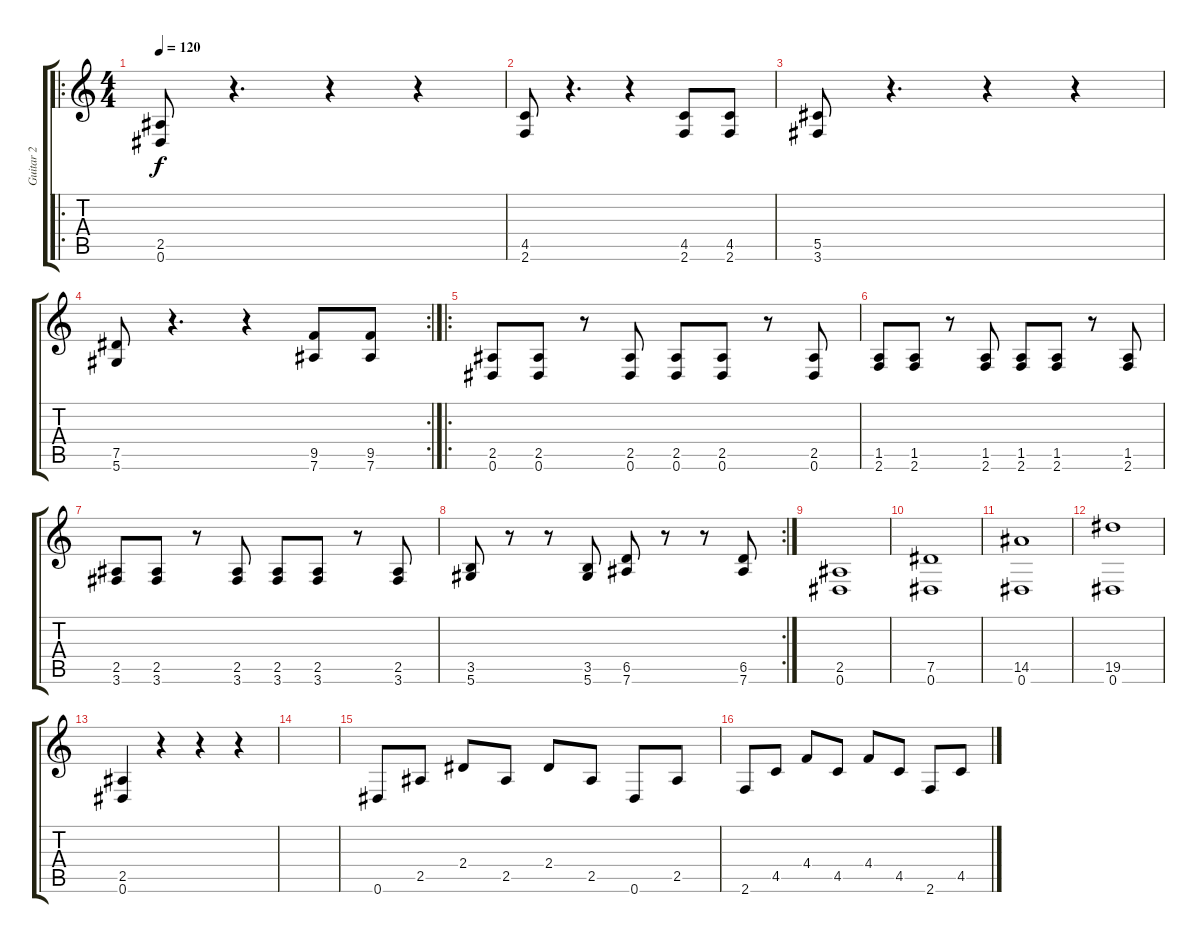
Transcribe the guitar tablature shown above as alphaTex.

\track ("Guitar 2" "Guitar 2") {instrument overdrivenguitar}
\staff {score tabs}
\tuning (Eb4 Bb3 Gb3 Db3 Ab2 Eb2) {hide}
\ro
\ts (4 4)
\tempo 120
\clef g2
\ks c
(2.5 0.6).8{dy f} r.4{d} r.4 r.4 |
(4.5 2.6).8 r.4{d} r.4 (4.5 2.6).8 (4.5 2.6).8 |
(5.5 3.6).8 r.4{d} r.4 r.4 |
\rc 2
(7.5 5.6).8 r.4{d} r.4 (9.5 7.6).8 (9.5 7.6).8 |
\ro
(2.5 0.6).8 (2.5 0.6).8 r.8 (2.5 0.6).8 (2.5 0.6).8 (2.5 0.6).8 r.8 (2.5 0.6).8 |
(1.5 2.6).8 (1.5 2.6).8 r.8 (1.5 2.6).8 (1.5 2.6).8 (1.5 2.6).8 r.8 (1.5 2.6).8 |
(2.5 3.6).8 (2.5 3.6).8 r.8 (2.5 3.6).8 (2.5 3.6).8 (2.5 3.6).8 r.8 (2.5 3.6).8 |
\rc 2
(3.5 5.6).8 r.8 r.8 (3.5 5.6).8 (6.5 7.6).8 r.8 r.8 (6.5 7.6).8 |
(2.5 0.6).1 |
(7.5 0.6).1 |
(14.5 0.6).1 |
(19.5 0.6).1 |
(2.5 0.6).4 r.4 r.4 r.4 |
|
0.6.8{instrument distortionguitar} 2.5.8 2.4.8 2.5.8 2.4.8 2.5.8 0.6.8 2.5.8 |
2.6.8 4.5.8 4.4.8 4.5.8 4.4.8 4.5.8 2.6.8 4.5.8
